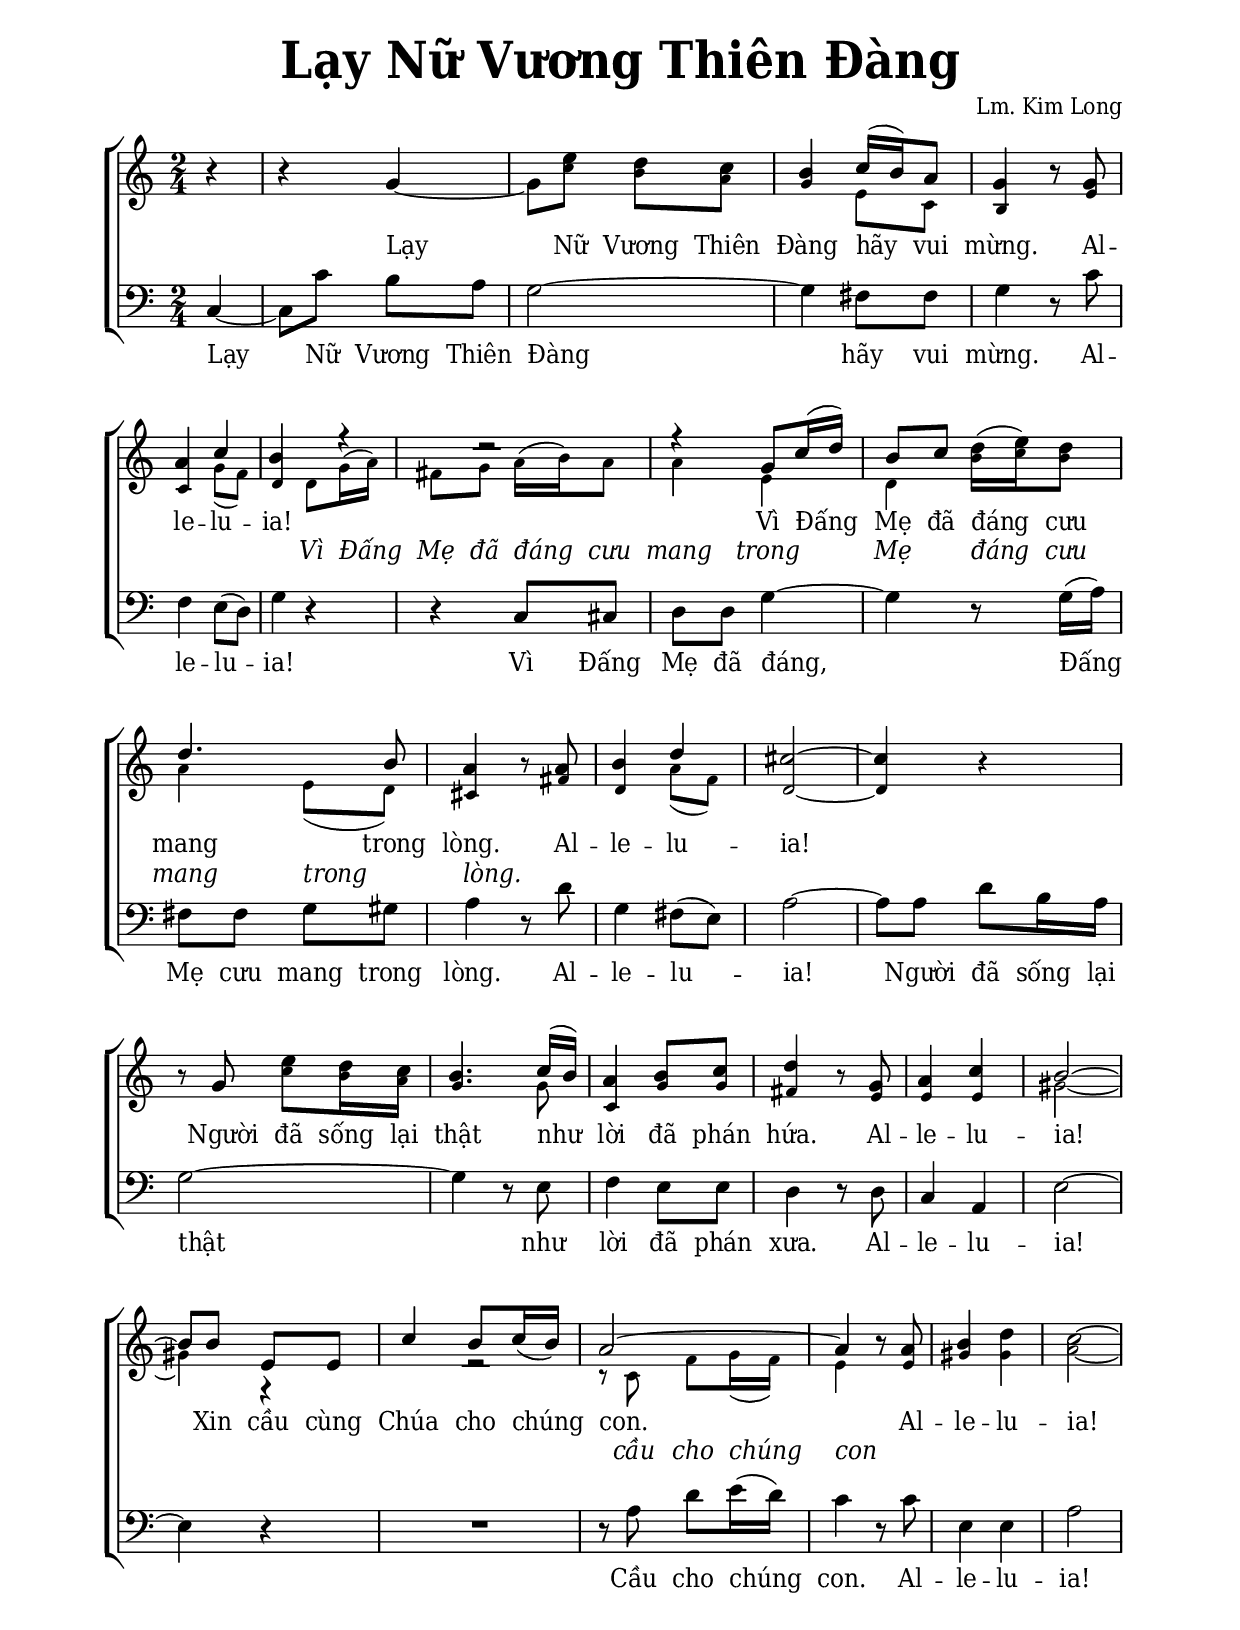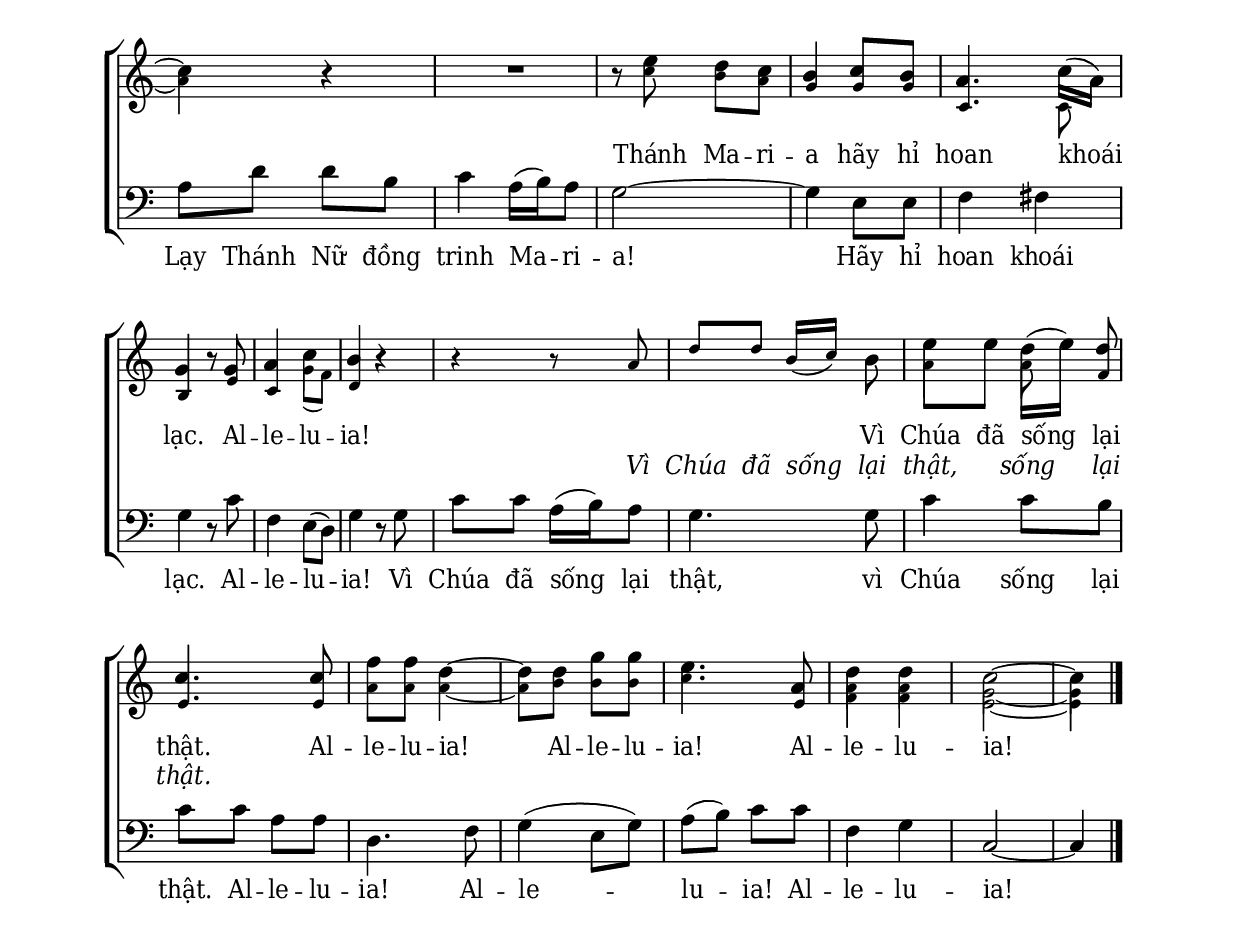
% Cài đặt chung
\version "2.22.1"
\include "english.ly"

\header {
  title = \markup { \fontsize #3 "Lạy Nữ Vương Thiên Đàng" }
  composer = "Lm. Kim Long"
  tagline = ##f
}

% Nhạc
nhacDiepKhucSop = \relative c'' {
  \partial 4 r4 |
  r g ~ g8 e' d c |
  b4 c16 (b) a8 |
  g4 r8 g |
  a4 c |
  b r |
  R2
  r4 g8 c16 (d) |
  b8 c d16 (e) d8 |
  d4. b8 |
  a4 r8 a |
  b4 d |
  cs2 ~ |
  cs4 r |
  r8 g e' d16 c |
  b4. c16 (b) |
  a4 b8 c |
  d4 r8 g, |
  a4 c |
  b2 ~ |
  b8 b 
  \stemUp
  e,
  _\markup { \raise #5 \rest #"4" }
  e |
  c'4 b8
  \tweak extra-offset #'(0 . 1.1)
  _\markup { \rest #"2" }
  c16 (b) |
  \stemNeutral
  a2 ~ |
  a4 r8 a |
  b4 d |
  c2 ~ |
  c4 r |
  R2
  r8 e d c |
  b4 c8 b |
  a4. c16 (a) |
  g4 r8 g |
  a4 c |
  b r |
  R2
  r4 r8 b |
  e e d16 (e) d8 |
  c4. c8 |
  f f d4 ~ |
  d8 d g g |
  e4. a,8 |
  d4 d |
  c2 ~ |
  c4 \bar "|."
}

nhacDiepKhucAlto = \relative c'' {
  r4 |
  r g ~ |
  g8 c b a |
  g4 e8 [c] |
  b4 r8 e |
  c4 g'8 (f) |
  d4
  \stemDown
  d8 g16
  \tweak extra-offset #'(0 . -2)
  ^\markup { \rest #"4" }
  (a) |
  fs8 g
  \tweak extra-offset #'(0 . -1.7)
  ^\markup { \rest #"2" }
  a16 (b) a8 |
  a4
  \tweak extra-offset #'(0 . -2)
  ^\markup { \rest #"4" }
  e |
  \stemNeutral
  \voiceTwo
  d b'16 (c) b8 |
  a4 e8 (d) |
  cs4 r8 fs |
  d4 a'8 (f) |
  d2 ~ |
  d4 r |
  r8 \tweak font-size #0 g c b16 a |
  g4. g8 |
  c,4 g'8 g |
  fs4 r8 e |
  e4 e |
  gs2 ~ |
  gs4 r4 |
  R2
  r8 c, f g16 (f) |
  e4 r8 e |
  gs4 gs |
  a2 ~ |
  a4 r |
  R2
  r8 c b a |
  g4 g8 g |
  c,4. c8 |
  b4 r8 e |
  c4 g'8 (f) |
  d4 r |
  r r8 a' |
  d d b16 (c) \tweak font-size #0 b8 |
  a4 a8 f |
  e4. e8 |
  a a a4 ~ |
  a8 b b b |
  c4. e,8 |
  <a f>4 <a f> |
  <g e>2 ~ |
  <g e>4
}

nhacDiepKhucBas = \relative c {
  c4 ~ |
  c8 c' b a |
  g2 ~ |
  g4 fs8 fs |
  g4 r8 c |
  f,4 e8 (d) |
  g4 r |
  r c,8 cs |
  d d g4 ~ |
  g r8 g16 (a) |
  fs8 fs g gs |
  a4 r8 d |
  g,4 fs8 (e) |
  a2 ~ |
  a8 a d b16 a |
  g2 ~ |
  g4 r8 e |
  f4 e8 e |
  d4 r8 d |
  c4 a |
  e'2 ~ |
  e4 r |
  R2
  r8 a d e16 (d) |
  c4 r8 c |
  e,4 e |
  a2 |
  a8 d d b |
  c4 a16 (b) a8 |
  g2 ~ |
  g4 e8 e |
  f4 fs |
  g r8 c |
  f,4 e8 (d) |
  g4 r8 g |
  c c a16 (b) a8 |
  g4. g8 |
  c4 c8 b |
  c c a a |
  d,4. f8 |
  g4 (e8 g) |
  a (b) c c |
  f,4 g |
  c,2 ~ |
  c4
}

% Lời
loiDiepKhucSop = \lyricmode {
  Lạy Nữ Vương Thiên Đàng hãy vui mừng.
  Al -- le -- lu -- ia!
  Vì Đấng Mẹ đã đáng cưu mang trong lòng.
  Al -- le -- lu -- ia!
  Người đã sống lại thật như lời đã phán hứa.
  Al -- le -- lu -- ia!
  Xin cầu cùng Chúa cho chúng con.
  Al -- le -- lu -- ia!
  Thánh Ma -- ri -- a hãy hỉ hoan khoái lạc.
  Al -- le -- lu -- ia!
  Vì Chúa đã sống lại thật.
  Al -- le -- lu -- ia!
  Al -- le -- lu -- ia!
  Al -- le -- lu -- ia!
}

loiDiepKhucAlto = \lyricmode {
  \override Lyrics.LyricText.font-shape = #'italic
  \repeat unfold 12 { _ }
  Vì Đấng Mẹ đã đáng cưu mang trong
  Mẹ đáng cưu mang trong lòng.
  \repeat unfold 18 { _ }
  cầu cho chúng con
  \repeat unfold 17 { _ }
  Vì Chúa đã sống lại thật, sống lại thật.
}

loiDiepKhucBas = \lyricmode {
  Lạy Nữ Vương Thiên Đàng hãy vui mừng.
  Al -- le -- lu -- ia!
  Vì Đấng Mẹ đã đáng, Đấng Mẹ cưu mang trong lòng.
  Al -- le -- lu -- ia!
  Người đã sống lại thật như lời đã phán xưa.
  Al -- le -- lu -- ia!
  Cầu cho chúng con.
  Al -- le -- lu -- ia!
  Lạy Thánh Nữ đồng trinh Ma -- ri -- a!
  Hãy hỉ hoan khoái lạc.
  Al -- le -- lu -- ia!
  Vì Chúa đã sống lại thật, vì Chúa sống lại thật.
  Al -- le -- lu -- ia!
  Al -- le -- lu -- ia!
  Al -- le -- lu -- ia!
}

% Dàn trang
\paper {
  #(set-paper-size "a4")
  top-margin = 15\mm
  bottom-margin = 15\mm
  left-margin = 20\mm
  right-margin = 20\mm
  indent = #0
  #(define fonts
    (make-pango-font-tree
      "Deja Vu Serif Condensed"
      "Deja Vu Serif Condensed"
      "Deja Vu Serif Condensed"
      (/ 20 20)))
  print-page-number = #f
  %page-count = #2
  %systems-per-page = 5
}

TongNhip = {
  \key c \major \time 2/4
  \set Timing.beamExceptions = #'()
  \set Timing.baseMoment = #(ly:make-moment 1/4)
}

% Đổi kích thước nốt cho bè phụ
notBePhu =
#(define-music-function (font-size music) (number? ly:music?)
   (for-some-music
     (lambda (m)
       (if (music-is-of-type? m 'rhythmic-event)
           (begin
             (set! (ly:music-property m 'tweaks)
                   (cons `(font-size . ,font-size)
                         (ly:music-property m 'tweaks)))
             #t)
           #f))
     music)
   music)
\score {
  \new ChoirStaff <<
    \new Staff \with {
        \consists "Merge_rests_engraver"
        printPartCombineTexts = ##f
      }
      <<
      \new Voice \TongNhip \partCombine 
        \nhacDiepKhucSop
        \notBePhu -2 { \nhacDiepKhucAlto }
      \new NullVoice = beSop \nhacDiepKhucSop
      \new Lyrics \lyricsto beSop \loiDiepKhucSop
      \new NullVoice = beAlto \nhacDiepKhucAlto
      \new Lyrics \lyricsto beAlto \loiDiepKhucAlto
      >>
    \new Staff <<
        \clef "bass"
        \new Voice = beBas {
          \TongNhip \nhacDiepKhucBas
        }
      \new Lyrics \lyricsto beBas \loiDiepKhucBas
    >>
  >>
  \layout {
    \override Lyrics.LyricSpace.minimum-distance = #1.5
    \override LyricHyphen.minimum-distance = #1.5
    \override Score.BarNumber.break-visibility = ##(#f #f #f)
    \override Score.SpacingSpanner.uniform-stretching = ##t
  }
}
